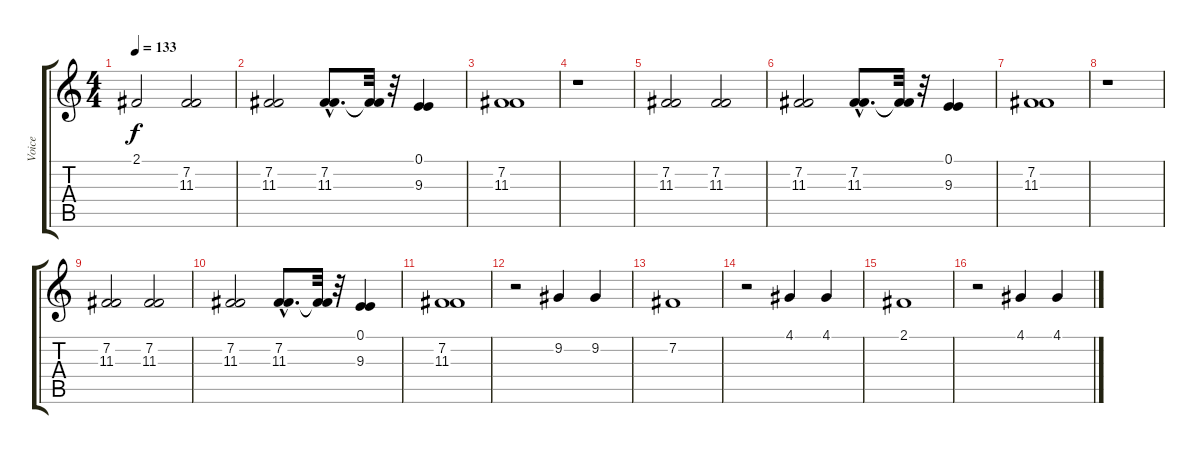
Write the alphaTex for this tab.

\track ("Voice" "Voice") {instrument tenorsax}
\staff {score tabs}
\tuning (E4 B3 G3 D3 A2 E2) {hide}
\ts (4 4)
\tempo 133
\clef g2
\ks c
2.1.2{dy f} (7.2 11.3).2 |
(7.2 11.3).2 (7.2{hac} 11.3{hac}).8{d} (7.2{t} 11.3{t}).32 r.32 (0.1 9.3).4 |
(7.2 11.3).1 |
r.1 |
(7.2 11.3).2 (7.2 11.3).2 |
(7.2 11.3).2 (7.2{hac} 11.3{hac}).8{d} (7.2{t} 11.3{t}).32 r.32 (0.1 9.3).4 |
(7.2 11.3).1 |
r.1 |
(7.2 11.3).2 (7.2 11.3).2 |
(7.2 11.3).2 (7.2{hac} 11.3{hac}).8{d} (7.2{t} 11.3{t}).32 r.32 (0.1 9.3).4 |
(7.2 11.3).1 |
r.2 9.2.4 9.2.4 |
7.2.1 |
r.2 4.1.4 4.1.4 |
2.1.1 |
r.2 4.1.4 4.1.4
